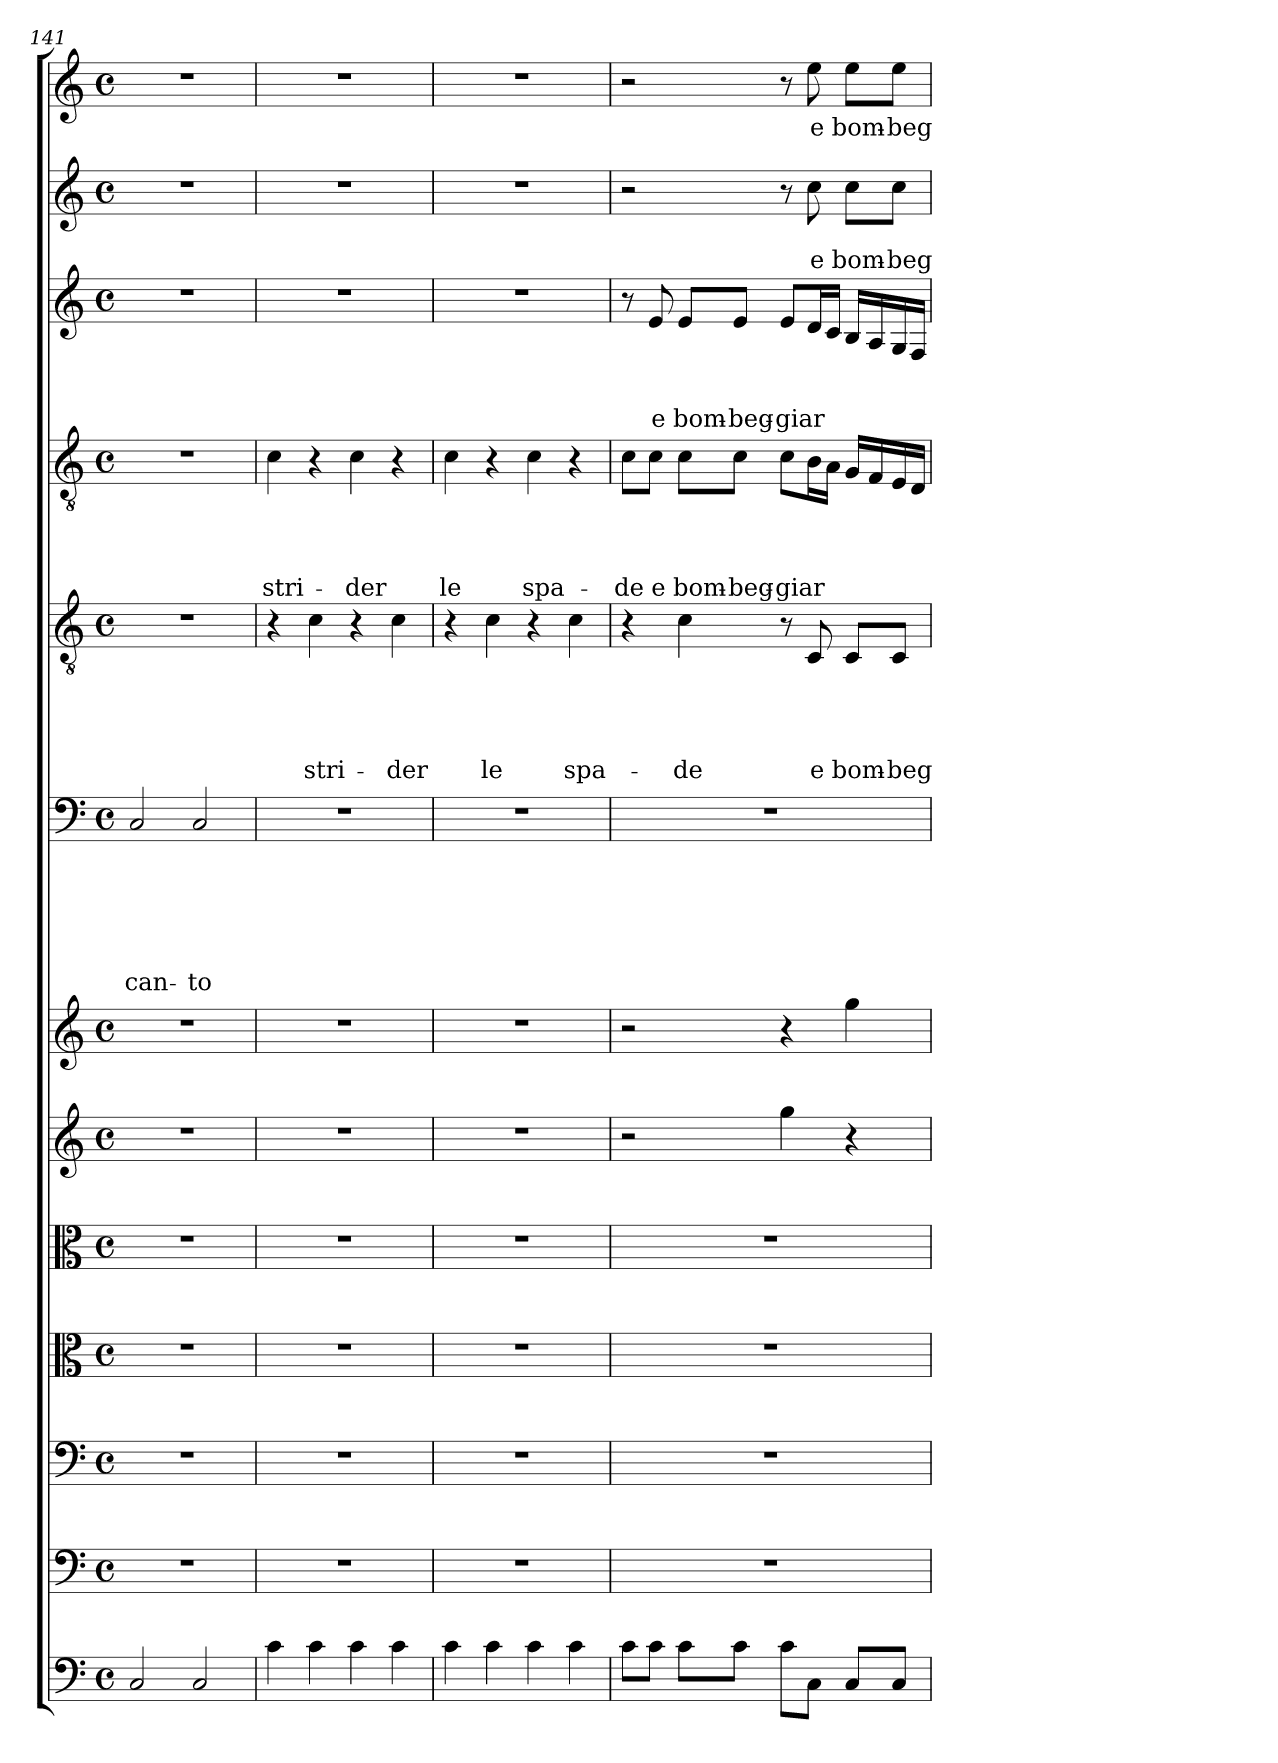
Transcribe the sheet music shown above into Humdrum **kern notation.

**kern	**kern	**kern	**kern	**kern	**kern	**kern	**kern	**text	**text	**text	**text	**text	**text	**kern	**text	**text	**text	**text	**text	**kern	**text	**text	**text	**text	**kern	**text	**text	**text	**kern	**text	**text	**kern	**text
*part13	*part12	*part11	*part10	*part9	*part8	*part7	*part6	*part6	*part6	*part6	*part6	*part6	*part6	*part5	*part5	*part5	*part5	*part5	*part5	*part4	*part4	*part4	*part4	*part4	*part3	*part3	*part3	*part3	*part2	*part2	*part2	*part1	*part1
*staff13	*staff12	*staff11	*staff10	*staff9	*staff8	*staff7	*staff6	*staff6	*staff6	*staff6	*staff6	*staff6	*staff6	*staff5	*staff5	*staff5	*staff5	*staff5	*staff5	*staff4	*staff4	*staff4	*staff4	*staff4	*staff3	*staff3	*staff3	*staff3	*staff2	*staff2	*staff2	*staff1	*staff1
*clefF4	*clefF4	*clefF4	*clefC3	*clefC3	*clefG2	*clefG2	*clefF4	*	*	*	*	*	*	*clefGv2	*	*	*	*	*	*clefGv2	*	*	*	*	*clefG2	*	*	*	*clefG2	*	*	*clefG2	*
*k[]	*k[]	*k[]	*k[]	*k[]	*k[]	*k[]	*k[]	*	*	*	*	*	*	*k[]	*	*	*	*	*	*k[]	*	*	*	*	*k[]	*	*	*	*k[]	*	*	*k[]	*
*C:	*C:	*C:	*C:	*C:	*C:	*C:	*C:	*	*	*	*	*	*	*C:	*	*	*	*	*	*C:	*	*	*	*	*C:	*	*	*	*C:	*	*	*C:	*
*M4/4	*M4/4	*M4/4	*M4/4	*M4/4	*M4/4	*M4/4	*M4/4	*	*	*	*	*	*	*M4/4	*	*	*	*	*	*M4/4	*	*	*	*	*M4/4	*	*	*	*M4/4	*	*	*M4/4	*
*met(c)	*met(c)	*met(c)	*met(c)	*met(c)	*met(c)	*met(c)	*met(c)	*	*	*	*	*	*	*met(c)	*	*	*	*	*	*met(c)	*	*	*	*	*met(c)	*	*	*	*met(c)	*	*	*met(c)	*
=141	=141	=141	=141	=141	=141	=141	=141	=141	=141	=141	=141	=141	=141	=141	=141	=141	=141	=141	=141	=141	=141	=141	=141	=141	=141	=141	=141	=141	=141	=141	=141	=141	=141
!	!	!	!	!	!	!	!	!	!	!	!	!	!LO:LY:b	!	!	!	!	!	!	!	!	!	!	!	!	!	!	!	!	!	!	!	!
2C/	1r	1r	1r	1r	1r	1r	2C/	.	.	.	.	.	can-	1r	.	.	.	.	.	1r	.	.	.	.	1r	.	.	.	1r	.	.	1r	.
!	!	!	!	!	!	!	!	!	!	!	!	!	!LO:LY:b	!	!	!	!	!	!	!	!	!	!	!	!	!	!	!	!	!	!	!	!
2C/	.	.	.	.	.	.	2C/	.	.	.	.	.	-to	.	.	.	.	.	.	.	.	.	.	.	.	.	.	.	.	.	.	.	.
=142	=142	=142	=142	=142	=142	=142	=142	=142	=142	=142	=142	=142	=142	=142	=142	=142	=142	=142	=142	=142	=142	=142	=142	=142	=142	=142	=142	=142	=142	=142	=142	=142	=142
!	!	!	!	!	!	!	!	!	!	!	!	!	!	!	!	!	!	!	!	!	!	!	!	!LO:LY:b	!	!	!	!	!	!	!	!	!
4c\	1r	1r	1r	1r	1r	1r	1r	.	.	.	.	.	.	4r	.	.	.	.	.	4c\	.	.	.	stri-	1r	.	.	.	1r	.	.	1r	.
!	!	!	!	!	!	!	!	!	!	!	!	!	!	!	!	!	!	!	!LO:LY:b	!	!	!	!	!	!	!	!	!	!	!	!	!	!
4c\	.	.	.	.	.	.	.	.	.	.	.	.	.	4c\	.	.	.	.	stri-	4r	.	.	.	.	.	.	.	.	.	.	.	.	.
!	!	!	!	!	!	!	!	!	!	!	!	!	!	!	!	!	!	!	!	!	!	!	!	!LO:LY:b	!	!	!	!	!	!	!	!	!
4c\	.	.	.	.	.	.	.	.	.	.	.	.	.	4r	.	.	.	.	.	4c\	.	.	.	-der	.	.	.	.	.	.	.	.	.
!	!	!	!	!	!	!	!	!	!	!	!	!	!	!	!	!	!	!	!LO:LY:b	!	!	!	!	!	!	!	!	!	!	!	!	!	!
4c\	.	.	.	.	.	.	.	.	.	.	.	.	.	4c\	.	.	.	.	-der	4r	.	.	.	.	.	.	.	.	.	.	.	.	.
=143	=143	=143	=143	=143	=143	=143	=143	=143	=143	=143	=143	=143	=143	=143	=143	=143	=143	=143	=143	=143	=143	=143	=143	=143	=143	=143	=143	=143	=143	=143	=143	=143	=143
!	!	!	!	!	!	!	!	!	!	!	!	!	!	!	!	!	!	!	!	!	!	!	!	!LO:LY:b	!	!	!	!	!	!	!	!	!
4c\	1r	1r	1r	1r	1r	1r	1r	.	.	.	.	.	.	4r	.	.	.	.	.	4c\	.	.	.	le	1r	.	.	.	1r	.	.	1r	.
!	!	!	!	!	!	!	!	!	!	!	!	!	!	!	!	!	!	!	!LO:LY:b	!	!	!	!	!	!	!	!	!	!	!	!	!	!
4c\	.	.	.	.	.	.	.	.	.	.	.	.	.	4c\	.	.	.	.	le	4r	.	.	.	.	.	.	.	.	.	.	.	.	.
!	!	!	!	!	!	!	!	!	!	!	!	!	!	!	!	!	!	!	!	!	!	!	!	!LO:LY:b	!	!	!	!	!	!	!	!	!
4c\	.	.	.	.	.	.	.	.	.	.	.	.	.	4r	.	.	.	.	.	4c\	.	.	.	spa-	.	.	.	.	.	.	.	.	.
!	!	!	!	!	!	!	!	!	!	!	!	!	!	!	!	!	!	!	!LO:LY:b	!	!	!	!	!	!	!	!	!	!	!	!	!	!
4c\	.	.	.	.	.	.	.	.	.	.	.	.	.	4c\	.	.	.	.	spa-	4r	.	.	.	.	.	.	.	.	.	.	.	.	.
=144	=144	=144	=144	=144	=144	=144	=144	=144	=144	=144	=144	=144	=144	=144	=144	=144	=144	=144	=144	=144	=144	=144	=144	=144	=144	=144	=144	=144	=144	=144	=144	=144	=144
!	!	!	!	!	!	!	!	!	!	!	!	!	!	!	!	!	!	!	!	!	!	!	!	!LO:LY:b	!	!	!	!	!	!	!	!	!
8c\L	1r	1r	1r	1r	2r	2r	1r	.	.	.	.	.	.	4r	.	.	.	.	.	8c\L	.	.	.	-de	8r	.	.	.	2r	.	.	2r	.
!	!	!	!	!	!	!	!	!	!	!	!	!	!	!	!	!	!	!	!	!	!	!	!	!LO:LY:b	!	!	!	!LO:LY:b	!	!	!	!	!
8c\J	.	.	.	.	.	.	.	.	.	.	.	.	.	.	.	.	.	.	.	8c\J	.	.	.	e	8e/	.	.	e	.	.	.	.	.
!	!	!	!	!	!	!	!	!	!	!	!	!	!	!	!	!	!	!	!LO:LY:b	!	!	!	!	!LO:LY:b	!	!	!	!LO:LY:b	!	!	!	!	!
8c\L	.	.	.	.	.	.	.	.	.	.	.	.	.	4c\	.	.	.	.	-de	8c\L	.	.	.	bom-	8e/L	.	.	bom-	.	.	.	.	.
!	!	!	!	!	!	!	!	!	!	!	!	!	!	!	!	!	!	!	!	!	!	!	!	!LO:LY:b	!	!	!	!LO:LY:b	!	!	!	!	!
8c\J	.	.	.	.	.	.	.	.	.	.	.	.	.	.	.	.	.	.	.	8c\J	.	.	.	-beg-	8e/J	.	.	-beg-	.	.	.	.	.
!	!	!	!	!	!	!	!	!	!	!	!	!	!	!	!	!	!	!	!	!	!	!	!	!LO:LY:b	!	!	!	!LO:LY:b	!	!	!	!	!
8c\L	.	.	.	.	4gg\	4r	.	.	.	.	.	.	.	8r	.	.	.	.	.	8c\L	.	.	.	-giar	8e/L	.	.	-giar	8r	.	.	8r	.
!	!	!	!	!	!	!	!	!	!	!	!	!	!	!	!	!	!	!	!LO:LY:b	!	!	!	!	!	!	!	!	!	!	!	!LO:LY:b	!	!LO:LY:b
8C\J	.	.	.	.	.	.	.	.	.	.	.	.	.	8C/	.	.	.	.	e	16B\L	.	.	.	.	16d/L	.	.	.	8cc\	.	e	8ee\	e
.	.	.	.	.	.	.	.	.	.	.	.	.	.	.	.	.	.	.	.	16A\JJ	.	.	.	.	16c/JJ	.	.	.	.	.	.	.	.
!	!	!	!	!	!	!	!	!	!	!	!	!	!	!	!	!	!	!	!LO:LY:b	!	!	!	!	!	!	!	!	!	!	!	!LO:LY:b	!	!LO:LY:b
8C/L	.	.	.	.	4r	4gg\	.	.	.	.	.	.	.	8C/L	.	.	.	.	bom-	16G/LL	.	.	.	.	16B/LL	.	.	.	8cc\L	.	bom-	8ee\L	bom-
.	.	.	.	.	.	.	.	.	.	.	.	.	.	.	.	.	.	.	.	16F/	.	.	.	.	16A/	.	.	.	.	.	.	.	.
!	!	!	!	!	!	!	!	!	!	!	!	!	!	!	!	!	!	!	!LO:LY:b	!	!	!	!	!	!	!	!	!	!	!	!LO:LY:b	!	!LO:LY:b
8C/J	.	.	.	.	.	.	.	.	.	.	.	.	.	8C/J	.	.	.	.	-beg-	16E/	.	.	.	.	16G/	.	.	.	8cc\J	.	-beg-	8ee\J	-beg-
.	.	.	.	.	.	.	.	.	.	.	.	.	.	.	.	.	.	.	.	16D/JJ	.	.	.	.	16F/JJ	.	.	.	.	.	.	.	.
=	=	=	=	=	=	=	=	=	=	=	=	=	=	=	=	=	=	=	=	=	=	=	=	=	=	=	=	=	=	=	=	=	=
*-	*-	*-	*-	*-	*-	*-	*-	*-	*-	*-	*-	*-	*-	*-	*-	*-	*-	*-	*-	*-	*-	*-	*-	*-	*-	*-	*-	*-	*-	*-	*-	*-	*-
